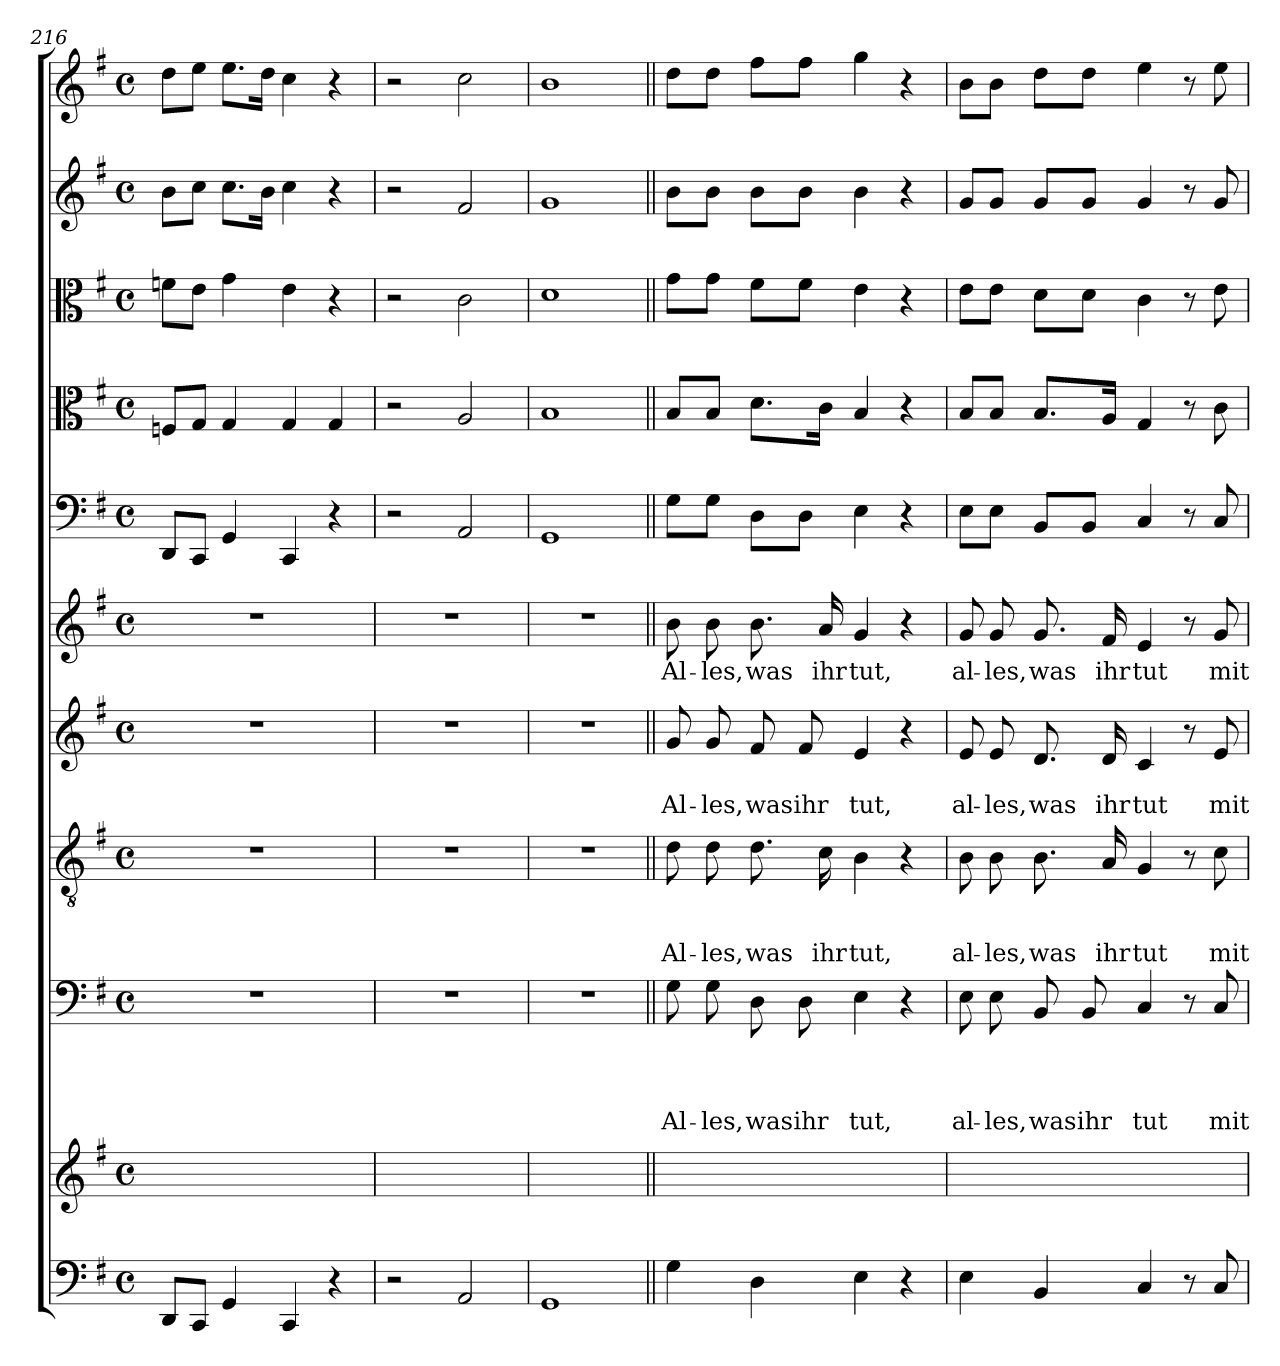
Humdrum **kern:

**kern	**kern	**kern	**text	**text	**text	**text	**kern	**text	**text	**text	**kern	**text	**text	**kern	**text	**kern	**kern	**kern	**kern	**kern
*part11	*part10	*part9	*part9	*part9	*part9	*part9	*part8	*part8	*part8	*part8	*part7	*part7	*part7	*part6	*part6	*part5	*part4	*part3	*part2	*part1
*staff11	*staff10	*staff9	*staff9	*staff9	*staff9	*staff9	*staff8	*staff8	*staff8	*staff8	*staff7	*staff7	*staff7	*staff6	*staff6	*staff5	*staff4	*staff3	*staff2	*staff1
*clefF4	*clefG2	*clefF4	*	*	*	*	*clefGv2	*	*	*	*clefG2	*	*	*clefG2	*	*clefF4	*clefC3	*clefC3	*clefG2	*clefG2
*k[f#]	*k[f#]	*k[f#]	*	*	*	*	*k[f#]	*	*	*	*k[f#]	*	*	*k[f#]	*	*k[f#]	*k[f#]	*k[f#]	*k[f#]	*k[f#]
*G:	*G:	*G:	*	*	*	*	*G:	*	*	*	*G:	*	*	*G:	*	*G:	*G:	*G:	*G:	*G:
*M4/4	*M4/4	*M4/4	*	*	*	*	*M4/4	*	*	*	*M4/4	*	*	*M4/4	*	*M4/4	*M4/4	*M4/4	*M4/4	*M4/4
*met(c)	*met(c)	*met(c)	*	*	*	*	*met(c)	*	*	*	*met(c)	*	*	*met(c)	*	*met(c)	*met(c)	*met(c)	*met(c)	*met(c)
=216	=216	=216	=216	=216	=216	=216	=216	=216	=216	=216	=216	=216	=216	=216	=216	=216	=216	=216	=216	=216
8DD/L	1ryy	1r	.	.	.	.	1r	.	.	.	1r	.	.	1r	.	8DD/L	8Fn/L	8fn\L	8b\L	8dd\L
8CC/J	.	.	.	.	.	.	.	.	.	.	.	.	.	.	.	8CC/J	8G/J	8e\J	8cc\J	8ee\J
4GG/	.	.	.	.	.	.	.	.	.	.	.	.	.	.	.	4GG/	4G/	4g\	8.cc\L	8.ee\L
.	.	.	.	.	.	.	.	.	.	.	.	.	.	.	.	.	.	.	16b\Jk	16dd\Jk
4CC/	.	.	.	.	.	.	.	.	.	.	.	.	.	.	.	4CC/	4G/	4e\	4cc\	4cc\
4r	.	.	.	.	.	.	.	.	.	.	.	.	.	.	.	4r	4G/	4r	4r	4r
=217	=217	=217	=217	=217	=217	=217	=217	=217	=217	=217	=217	=217	=217	=217	=217	=217	=217	=217	=217	=217
2r	1ryy	1r	.	.	.	.	1r	.	.	.	1r	.	.	1r	.	2r	2r	2r	2r	2r
2AA/	.	.	.	.	.	.	.	.	.	.	.	.	.	.	.	2AA/	2A/	2c\	2f#/	2cc\
=218	=218	=218	=218	=218	=218	=218	=218	=218	=218	=218	=218	=218	=218	=218	=218	=218	=218	=218	=218	=218
1GG	1ryy	1r	.	.	.	.	1r	.	.	.	1r	.	.	1r	.	1GG	1B	1d	1g	1b
=218X6||	=218X6||	=218X6||	=218X6||	=218X6||	=218X6||	=218X6||	=218X6||	=218X6||	=218X6||	=218X6||	=218X6||	=218X6||	=218X6||	=218X6||	=218X6||	=218X6||	=218X6||	=218X6||	=218X6||	=218X6||
!	!	!	!	!	!	!LO:LY:b	!	!	!	!LO:LY:b	!	!	!LO:LY:b	!	!LO:LY:b	!	!	!	!	!
4G\	1ryy	8G\	.	.	.	Al-	8d\	.	.	Al-	8g/	.	Al-	8b\	Al-	8G\L	8B/L	8g\L	8b\L	8dd\L
!	!	!	!	!	!	!LO:LY:b	!	!	!	!LO:LY:b	!	!	!LO:LY:b	!	!LO:LY:b	!	!	!	!	!
.	.	8G\	.	.	.	-les,	8d\	.	.	-les,	8g/	.	-les,	8b\	-les,	8G\J	8B/J	8g\J	8b\J	8dd\J
!	!	!	!	!	!	!LO:LY:b	!	!	!	!LO:LY:b	!	!	!LO:LY:b	!	!LO:LY:b	!	!	!	!	!
4D\	.	8D\	.	.	.	was	8.d\	.	.	was	8f#/	.	was	8.b\	was	8D\L	8.d\L	8f#\L	8b\L	8ff#\L
!	!	!	!	!	!	!LO:LY:b	!	!	!	!	!	!	!LO:LY:b	!	!	!	!	!	!	!
.	.	8D\	.	.	.	ihr	.	.	.	.	8f#/	.	ihr	.	.	8D\J	.	8f#\J	8b\J	8ff#\J
!	!	!	!	!	!	!	!	!	!	!LO:LY:b	!	!	!	!	!LO:LY:b	!	!	!	!	!
.	.	.	.	.	.	.	16c\	.	.	ihr	.	.	.	16a/	ihr	.	16c\Jk	.	.	.
!	!	!	!	!	!	!LO:LY:b	!	!	!	!LO:LY:b	!	!	!LO:LY:b	!	!LO:LY:b	!	!	!	!	!
4E\	.	4E\	.	.	.	tut,	4B\	.	.	tut,	4e/	.	tut,	4g/	tut,	4E\	4B/	4e\	4b\	4gg\
4r	.	4r	.	.	.	.	4r	.	.	.	4r	.	.	4r	.	4r	4r	4r	4r	4r
=219	=219	=219	=219	=219	=219	=219	=219	=219	=219	=219	=219	=219	=219	=219	=219	=219	=219	=219	=219	=219
!	!	!	!	!	!	!LO:LY:b	!	!	!	!LO:LY:b	!	!	!LO:LY:b	!	!LO:LY:b	!	!	!	!	!
4E\	1ryy	8E\	.	.	.	al-	8B\	.	.	al-	8e/	.	al-	8g/	al-	8E\L	8B/L	8e\L	8g/L	8b\L
!	!	!	!	!	!	!LO:LY:b	!	!	!	!LO:LY:b	!	!	!LO:LY:b	!	!LO:LY:b	!	!	!	!	!
.	.	8E\	.	.	.	-les,	8B\	.	.	-les,	8e/	.	-les,	8g/	-les,	8E\J	8B/J	8e\J	8g/J	8b\J
!	!	!	!	!	!	!LO:LY:b	!	!	!	!LO:LY:b	!	!	!LO:LY:b	!	!LO:LY:b	!	!	!	!	!
4BB/	.	8BB/	.	.	.	was	8.B\	.	.	was	8.d/	.	was	8.g/	was	8BB/L	8.B/L	8d\L	8g/L	8dd\L
!	!	!	!	!	!	!LO:LY:b	!	!	!	!	!	!	!	!	!	!	!	!	!	!
.	.	8BB/	.	.	.	ihr	.	.	.	.	.	.	.	.	.	8BB/J	.	8d\J	8g/J	8dd\J
!	!	!	!	!	!	!	!	!	!	!LO:LY:b	!	!	!LO:LY:b	!	!LO:LY:b	!	!	!	!	!
.	.	.	.	.	.	.	16A/	.	.	ihr	16d/	.	ihr	16f#/	ihr	.	16A/Jk	.	.	.
!	!	!	!	!	!	!LO:LY:b	!	!	!	!LO:LY:b	!	!	!LO:LY:b	!	!LO:LY:b	!	!	!	!	!
4C/	.	4C/	.	.	.	tut	4G/	.	.	tut	4c/	.	tut	4e/	tut	4C/	4G/	4c\	4g/	4ee\
8r	.	8r	.	.	.	.	8r	.	.	.	8r	.	.	8r	.	8r	8r	8r	8r	8r
!	!	!	!	!	!	!LO:LY:b	!	!	!	!LO:LY:b	!	!	!LO:LY:b	!	!LO:LY:b	!	!	!	!	!
8C/	.	8C/	.	.	.	mit	8c\	.	.	mit	8e/	.	mit	8g/	mit	8C/	8c\	8e\	8g/	8ee\
=	=	=	=	=	=	=	=	=	=	=	=	=	=	=	=	=	=	=	=	=
*-	*-	*-	*-	*-	*-	*-	*-	*-	*-	*-	*-	*-	*-	*-	*-	*-	*-	*-	*-	*-
